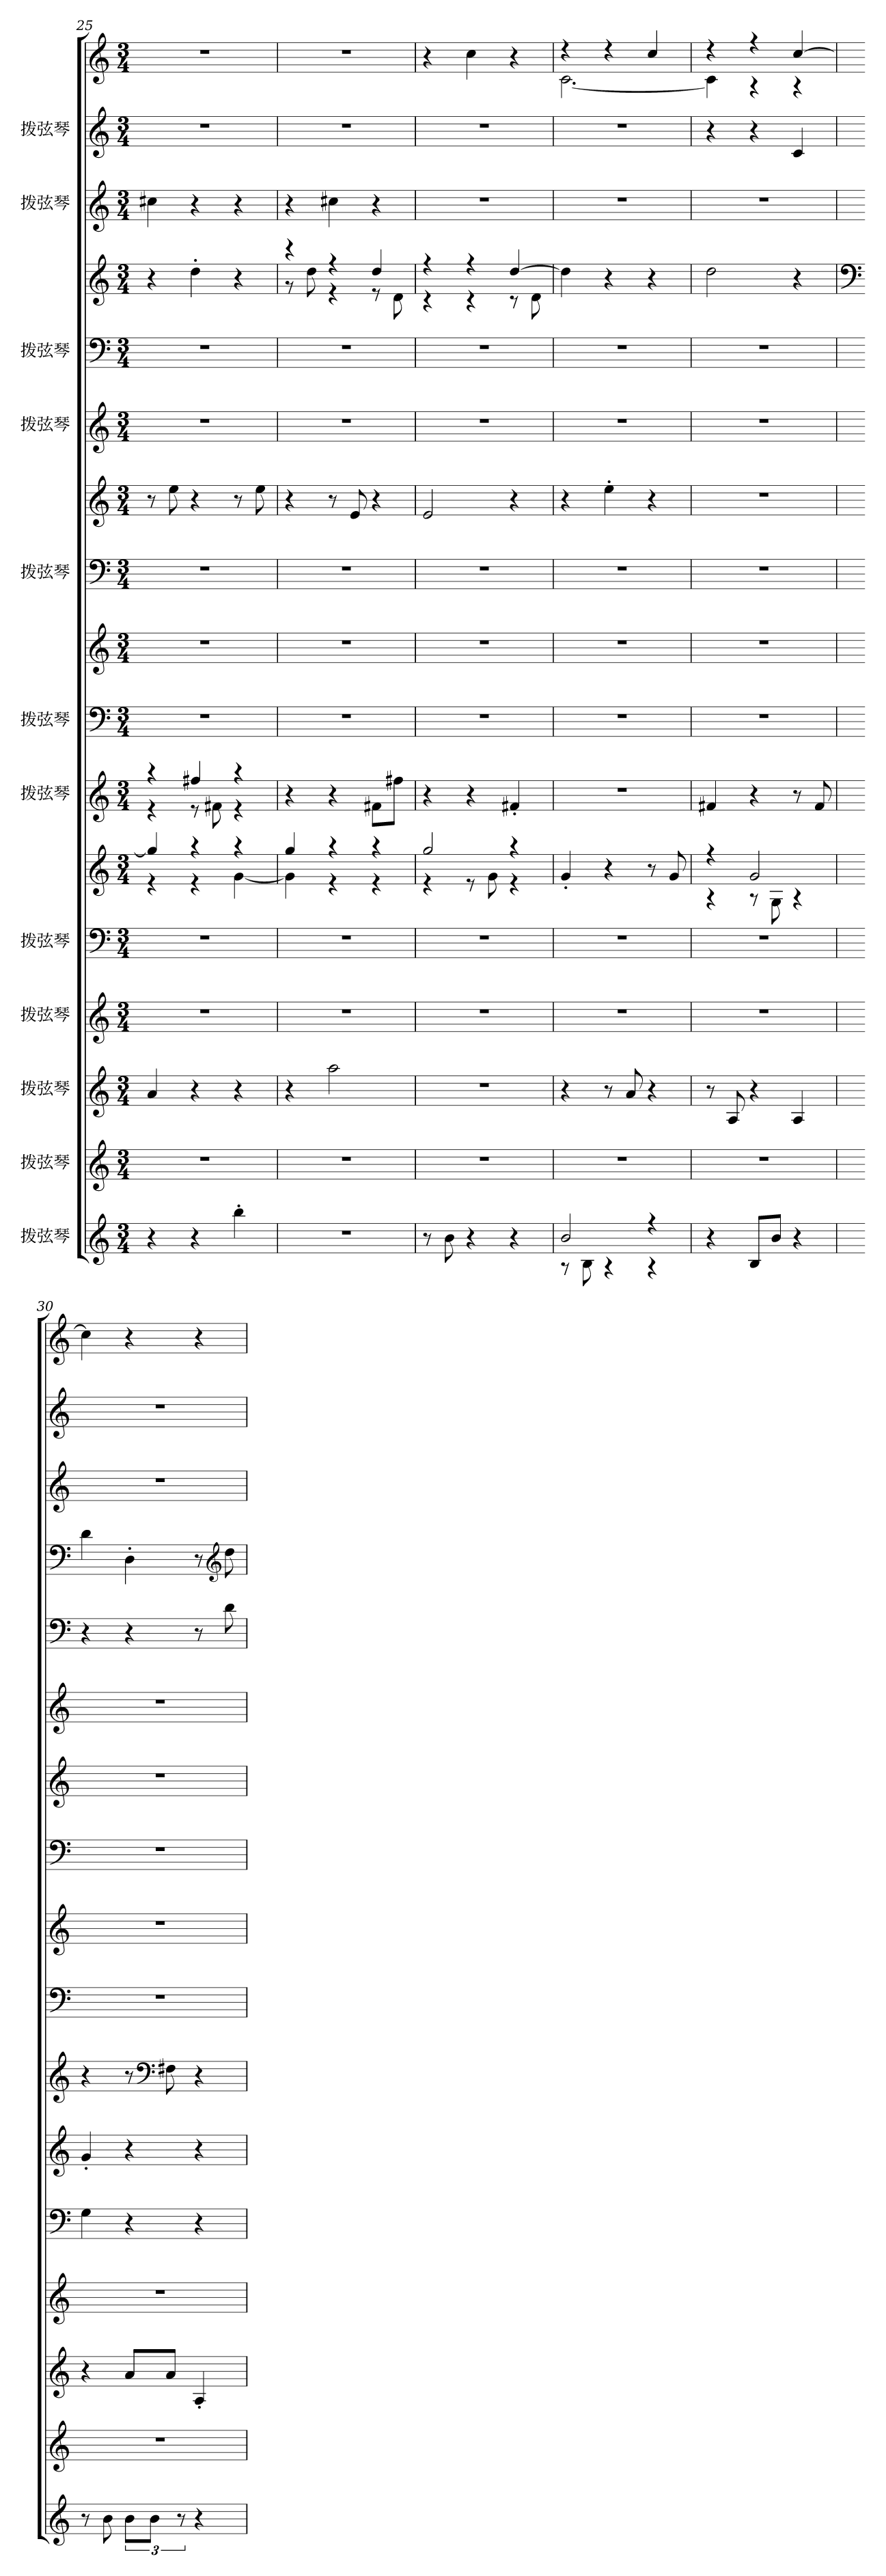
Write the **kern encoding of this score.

**kern	**kern	**kern	**kern	**kern	**kern	**kern	**kern	**kern	**kern	**kern	**kern	**kern	**kern	**kern	**kern	**kern
*part12	*part11	*part10	*part9	*part8	*part8	*part7	*part6	*part6	*part5	*part5	*part4	*part3	*part3	*part2	*part1	*part1
*staff17	*staff16	*staff15	*staff14	*staff13	*staff12	*staff11	*staff10	*staff9	*staff8	*staff7	*staff6	*staff5	*staff4	*staff3	*staff2	*staff1
*I"拨弦琴	*I"拨弦琴	*I"拨弦琴	*I"拨弦琴	*I"拨弦琴	*	*I"拨弦琴	*I"拨弦琴	*	*I"拨弦琴	*	*I"拨弦琴	*I"拨弦琴	*	*I"拨弦琴	*I"拨弦琴	*
*clefG2	*clefG2	*clefG2	*clefG2	*clefF4	*clefG2	*clefG2	*clefF4	*clefG2	*clefF4	*clefG2	*clefG2	*clefF4	*clefG2	*clefG2	*clefG2	*clefG2
*k[]	*k[]	*k[]	*k[]	*k[]	*k[]	*k[]	*k[]	*k[]	*k[]	*k[]	*k[]	*k[]	*k[]	*k[]	*k[]	*k[]
*M3/4	*M3/4	*M3/4	*M3/4	*M3/4	*M3/4	*M3/4	*M3/4	*M3/4	*M3/4	*M3/4	*M3/4	*M3/4	*M3/4	*M3/4	*M3/4	*M3/4
=25	=25	=25	=25	=25	=25	=25	=25	=25	=25	=25	=25	=25	=25	=25	=25	=25
*	*	*	*	*	*^	*^	*	*	*	*	*	*	*	*	*	*
4r	2.r	4a/	2.r	2.r	4gg/]	4r	4r	4r	2.r	2.r	2.r	8r	2.r	2.r	4r	4cc#X\	2.r	2.r
.	.	.	.	.	.	.	.	.	.	.	.	8ee\	.	.	.	.	.	.
4r	.	4r	.	.	4r	4r	4ff#X/	8r	.	.	.	4r	.	.	4dd'\	4r	.	.
.	.	.	.	.	.	.	.	8f#X\	.	.	.	.	.	.	.	.	.	.
4bb'\	.	4r	.	.	4r	[4g\	4r	4r	.	.	.	8r	.	.	4r	4r	.	.
.	.	.	.	.	.	.	.	.	.	.	.	8ee\	.	.	.	.	.	.
*	*	*	*	*	*	*	*v	*v	*	*	*	*	*	*	*	*	*	*
!!LO:PB:g=z
=26	=26	=26	=26	=26	=26	=26	=26	=26	=26	=26	=26	=26	=26	=26	=26	=26	=26
*	*	*	*	*	*	*	*	*	*	*	*	*	*	*^	*	*	*
2.r	2.r	4r	2.r	2.r	4gg/	4g\]	4r	2.r	2.r	2.r	4r	2.r	2.r	4r	8r	4r	2.r	2.r
.	.	.	.	.	.	.	.	.	.	.	.	.	.	.	8dd\	.	.	.
.	.	2aa\	.	.	4r	4r	4r	.	.	.	8r	.	.	4r	4r	4cc#X\	.	.
.	.	.	.	.	.	.	.	.	.	.	8e/	.	.	.	.	.	.	.
.	.	.	.	.	4r	4r	8f#X\L	.	.	.	4r	.	.	4dd/	8r	4r	.	.
.	.	.	.	.	.	.	8ff#X\J	.	.	.	.	.	.	.	8d\	.	.	.
=27	=27	=27	=27	=27	=27	=27	=27	=27	=27	=27	=27	=27	=27	=27	=27	=27	=27	=27
8r	2.r	2.r	2.r	2.r	2gg/	4r	4r	2.r	2.r	2.r	2e/	2.r	2.r	4r	4r	2.r	2.r	4r
8b\	.	.	.	.	.	.	.	.	.	.	.	.	.	.	.	.	.	.
4r	.	.	.	.	.	8r	4r	.	.	.	.	.	.	4r	4r	.	.	4cc\
.	.	.	.	.	.	8g\	.	.	.	.	.	.	.	.	.	.	.	.
4r	.	.	.	.	4r	4r	4f#X'/	.	.	.	4r	.	.	[4dd/	8r	.	.	4r
.	.	.	.	.	.	.	.	.	.	.	.	.	.	.	8d\	.	.	.
*	*	*	*	*	*v	*v	*	*	*	*	*	*	*	*v	*v	*	*	*
=28	=28	=28	=28	=28	=28	=28	=28	=28	=28	=28	=28	=28	=28	=28	=28	=28
*^	*	*	*	*	*	*	*	*	*	*	*	*	*	*	*	*^
2b/	8r	2.r	4r	2.r	2.r	4g'/	2.r	2.r	2.r	2.r	4r	2.r	2.r	4dd\]	2.r	2.r	4r	[2.c\
.	8B\	.	.	.	.	.	.	.	.	.	.	.	.	.	.	.	.	.
.	4r	.	8r	.	.	4r	.	.	.	.	4ee'\	.	.	4r	.	.	4r	.
.	.	.	8a/	.	.	.	.	.	.	.	.	.	.	.	.	.	.	.
4r	4r	.	4r	.	.	8r	.	.	.	.	4r	.	.	4r	.	.	4cc/	.
.	.	.	.	.	.	8g/	.	.	.	.	.	.	.	.	.	.	.	.
*v	*v	*	*	*	*	*	*	*	*	*	*	*	*	*	*	*	*	*
=29	=29	=29	=29	=29	=29	=29	=29	=29	=29	=29	=29	=29	=29	=29	=29	=29	=29
*	*	*	*	*	*^	*	*	*	*	*	*	*	*	*	*	*	*
4r	2.r	8r	2.r	2.r	4r	4r	4f#X/	2.r	2.r	2.r	2.r	2.r	2.r	2dd\	2.r	4r	4r	4c\]
.	.	8A/	.	.	.	.	.	.	.	.	.	.	.	.	.	.	.	.
8B/L	.	4r	.	.	2g/	8r	4r	.	.	.	.	.	.	.	.	4r	4r	4r
8b/J	.	.	.	.	.	8G\	.	.	.	.	.	.	.	.	.	.	.	.
4r	.	4A/	.	.	.	4r	8r	.	.	.	.	.	.	4r	.	4c/	[4cc/	4r
.	.	.	.	.	.	.	8f#/	.	.	.	.	.	.	.	.	.	.	.
*	*	*	*	*	*v	*v	*	*	*	*	*	*	*	*	*	*	*v	*v
=30	=30	=30	=30	=30	=30	=30	=30	=30	=30	=30	=30	=30	=30	=30	=30	=30
*	*	*	*	*	*	*	*	*	*	*	*	*	*clefF4	*	*	*
8r	2.r	4r	2.r	4G\	4g'/	4r	2.r	2.r	2.r	2.r	2.r	4r	4d\	2.r	2.r	4cc\]
8b\	.	.	.	.	.	.	.	.	.	.	.	.	.	.	.	.
12b\L	.	8a/L	.	4r	4r	8r	.	.	.	.	.	4r	4D'\	.	.	4r
12b\J	.	.	.	.	.	.	.	.	.	.	.	.	.	.	.	.
*	*	*	*	*	*	*clefF4	*	*	*	*	*	*	*	*	*	*
.	.	8a/J	.	.	.	8F#X\	.	.	.	.	.	.	.	.	.	.
12r	.	.	.	.	.	.	.	.	.	.	.	.	.	.	.	.
4r	.	4A'/	.	4r	4r	4r	.	.	.	.	.	8r	8r	.	.	4r
*	*	*	*	*	*	*	*	*	*	*	*	*	*clefG2	*	*	*
.	.	.	.	.	.	.	.	.	.	.	.	8d\	8dd\	.	.	.
=	=	=	=	=	=	=	=	=	=	=	=	=	=	=	=	=
*-	*-	*-	*-	*-	*-	*-	*-	*-	*-	*-	*-	*-	*-	*-	*-	*-
